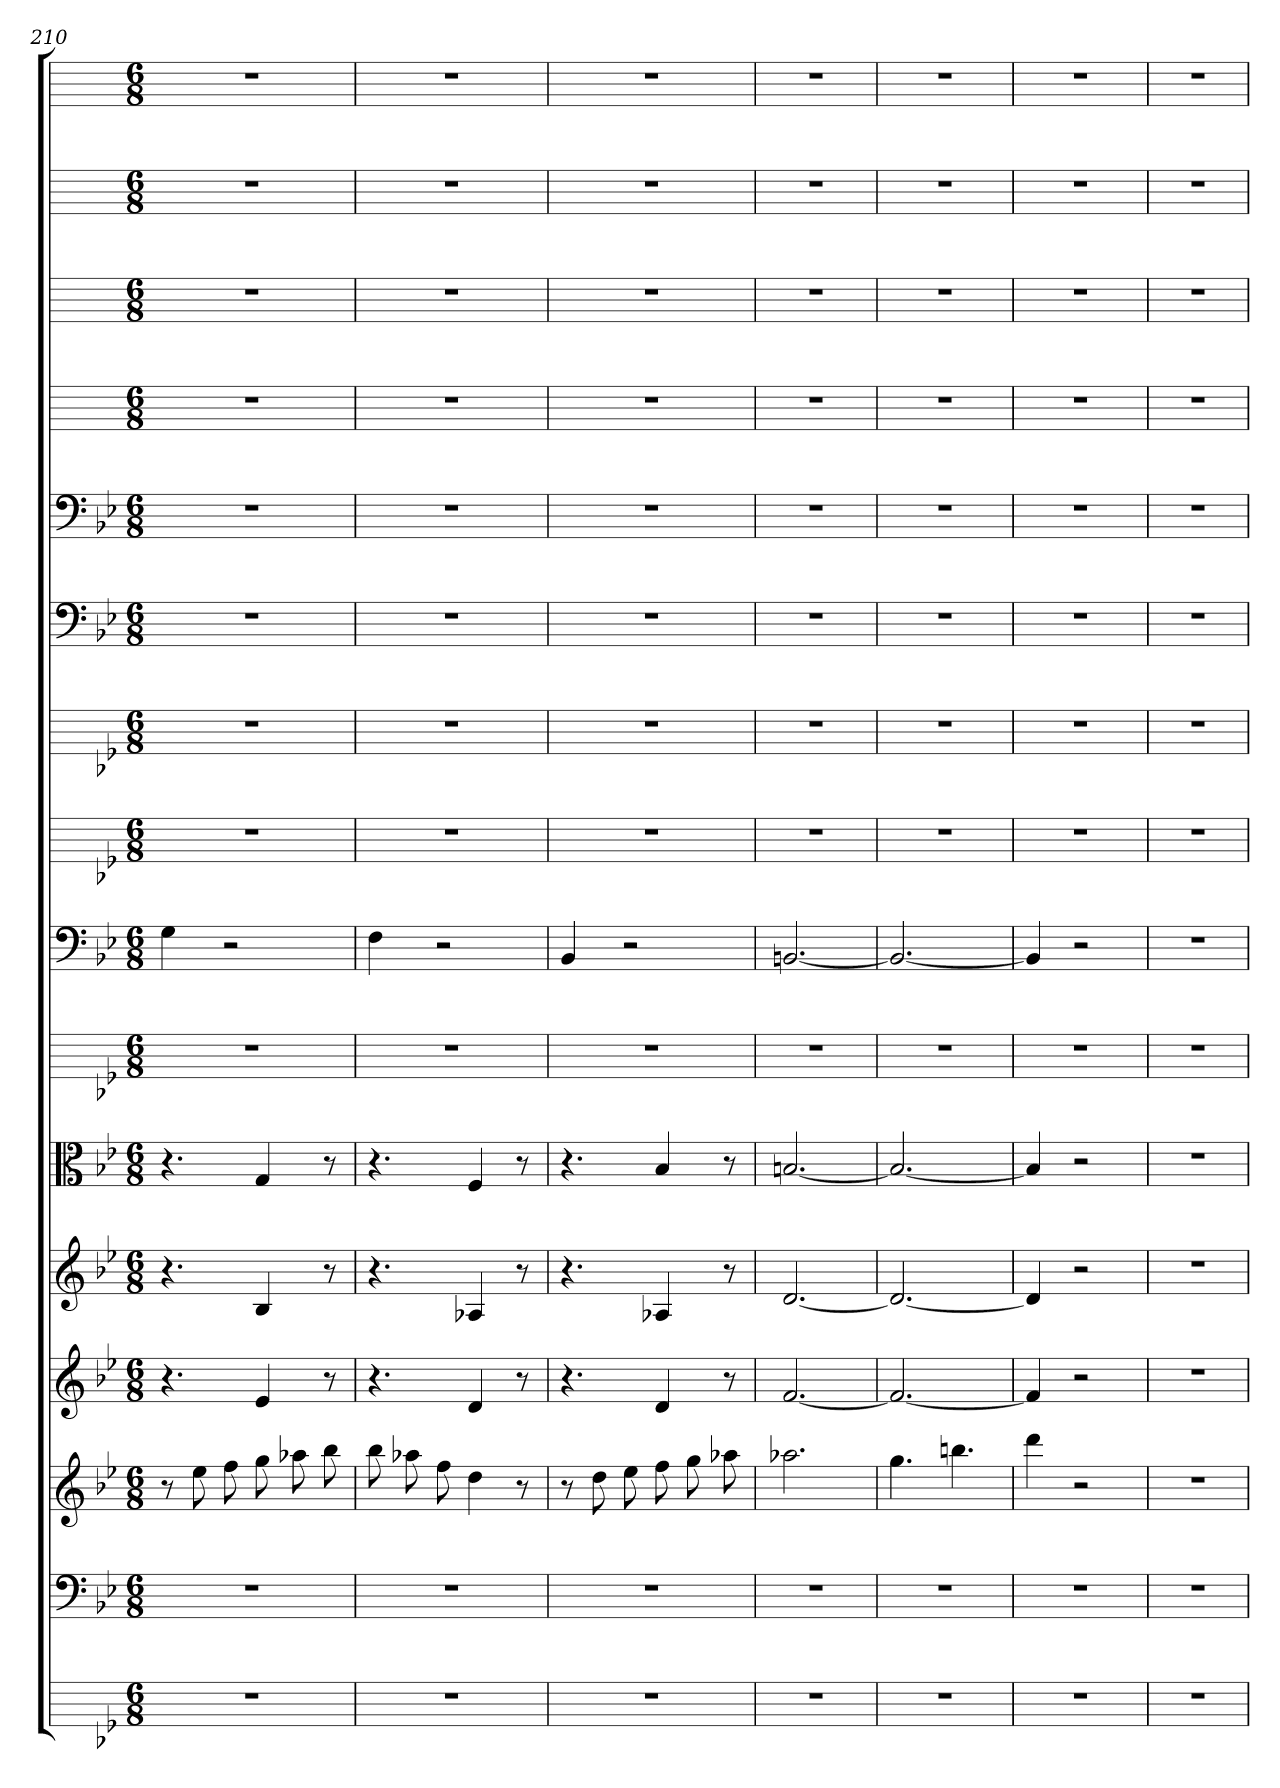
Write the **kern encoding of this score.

**kern	**kern	**kern	**kern	**kern	**kern	**kern	**kern	**kern	**kern	**kern	**kern	**kern	**kern	**kern	**kern
*part16	*part15	*part14	*part13	*part12	*part11	*part10	*part9	*part8	*part7	*part6	*part5	*part4	*part3	*part2	*part1
*staff16	*staff15	*staff14	*staff13	*staff12	*staff11	*staff10	*staff9	*staff8	*staff7	*staff6	*staff5	*staff4	*staff3	*staff2	*staff1
*	*clefF4	*	*	*	*clefC3	*	*clefF4	*	*	*clefF4	*clefF4	*	*	*	*
*k[b-e-]	*k[b-e-]	*k[b-e-]	*k[b-e-]	*k[b-e-]	*k[b-e-]	*k[b-e-]	*k[b-e-]	*k[b-e-]	*k[b-e-]	*k[b-e-]	*k[b-e-]	*k[]	*k[]	*k[]	*k[]
*M6/8	*M6/8	*M6/8	*M6/8	*M6/8	*M6/8	*M6/8	*M6/8	*M6/8	*M6/8	*M6/8	*M6/8	*M6/8	*M6/8	*M6/8	*M6/8
=210	=210	=210	=210	=210	=210	=210	=210	=210	=210	=210	=210	=210	=210	=210	=210
2.r	2.r	8r	4.r	4.r	4.r	2.r	4G	2.r	2.r	2.r	2.r	2.r	2.r	2.r	2.r
.	.	8ee-	.	.	.	.	.	.	.	.	.	.	.	.	.
.	.	8ff	.	.	.	.	2r	.	.	.	.	.	.	.	.
.	.	8gg	4e-	4B-	4G	.	.	.	.	.	.	.	.	.	.
.	.	8aa-X	.	.	.	.	.	.	.	.	.	.	.	.	.
.	.	8bb-	8r	8r	8r	.	.	.	.	.	.	.	.	.	.
=211	=211	=211	=211	=211	=211	=211	=211	=211	=211	=211	=211	=211	=211	=211	=211
2.r	2.r	8bb-	4.r	4.r	4.r	2.r	4F	2.r	2.r	2.r	2.r	2.r	2.r	2.r	2.r
.	.	8aa-X	.	.	.	.	.	.	.	.	.	.	.	.	.
.	.	8ff	.	.	.	.	2r	.	.	.	.	.	.	.	.
.	.	4dd	4d	4A-X	4F	.	.	.	.	.	.	.	.	.	.
.	.	8r	8r	8r	8r	.	.	.	.	.	.	.	.	.	.
=212	=212	=212	=212	=212	=212	=212	=212	=212	=212	=212	=212	=212	=212	=212	=212
2.r	2.r	8r	4.r	4.r	4.r	2.r	4BB-	2.r	2.r	2.r	2.r	2.r	2.r	2.r	2.r
.	.	8dd	.	.	.	.	.	.	.	.	.	.	.	.	.
.	.	8ee-	.	.	.	.	2r	.	.	.	.	.	.	.	.
.	.	8ff	4d	4A-X	4B-	.	.	.	.	.	.	.	.	.	.
.	.	8gg	.	.	.	.	.	.	.	.	.	.	.	.	.
.	.	8aa-X	8r	8r	8r	.	.	.	.	.	.	.	.	.	.
=213	=213	=213	=213	=213	=213	=213	=213	=213	=213	=213	=213	=213	=213	=213	=213
2.r	2.r	2.aa-X	[2.f	[2.d	[2.Bn	2.r	[2.BBn	2.r	2.r	2.r	2.r	2.r	2.r	2.r	2.r
=214	=214	=214	=214	=214	=214	=214	=214	=214	=214	=214	=214	=214	=214	=214	=214
2.r	2.r	4.gg	2.f_	2.d_	2.B_	2.r	2.BB_	2.r	2.r	2.r	2.r	2.r	2.r	2.r	2.r
.	.	4.bbn	.	.	.	.	.	.	.	.	.	.	.	.	.
=215	=215	=215	=215	=215	=215	=215	=215	=215	=215	=215	=215	=215	=215	=215	=215
2.r	2.r	4ddd	4f]	4d]	4B]	2.r	4BB]	2.r	2.r	2.r	2.r	2.r	2.r	2.r	2.r
.	.	2r	2r	2r	2r	.	2r	.	.	.	.	.	.	.	.
=216	=216	=216	=216	=216	=216	=216	=216	=216	=216	=216	=216	=216	=216	=216	=216
2.r	2.r	2.r	2.r	2.r	2.r	2.r	2.r	2.r	2.r	2.r	2.r	2.r	2.r	2.r	2.r
=	=	=	=	=	=	=	=	=	=	=	=	=	=	=	=
*-	*-	*-	*-	*-	*-	*-	*-	*-	*-	*-	*-	*-	*-	*-	*-
